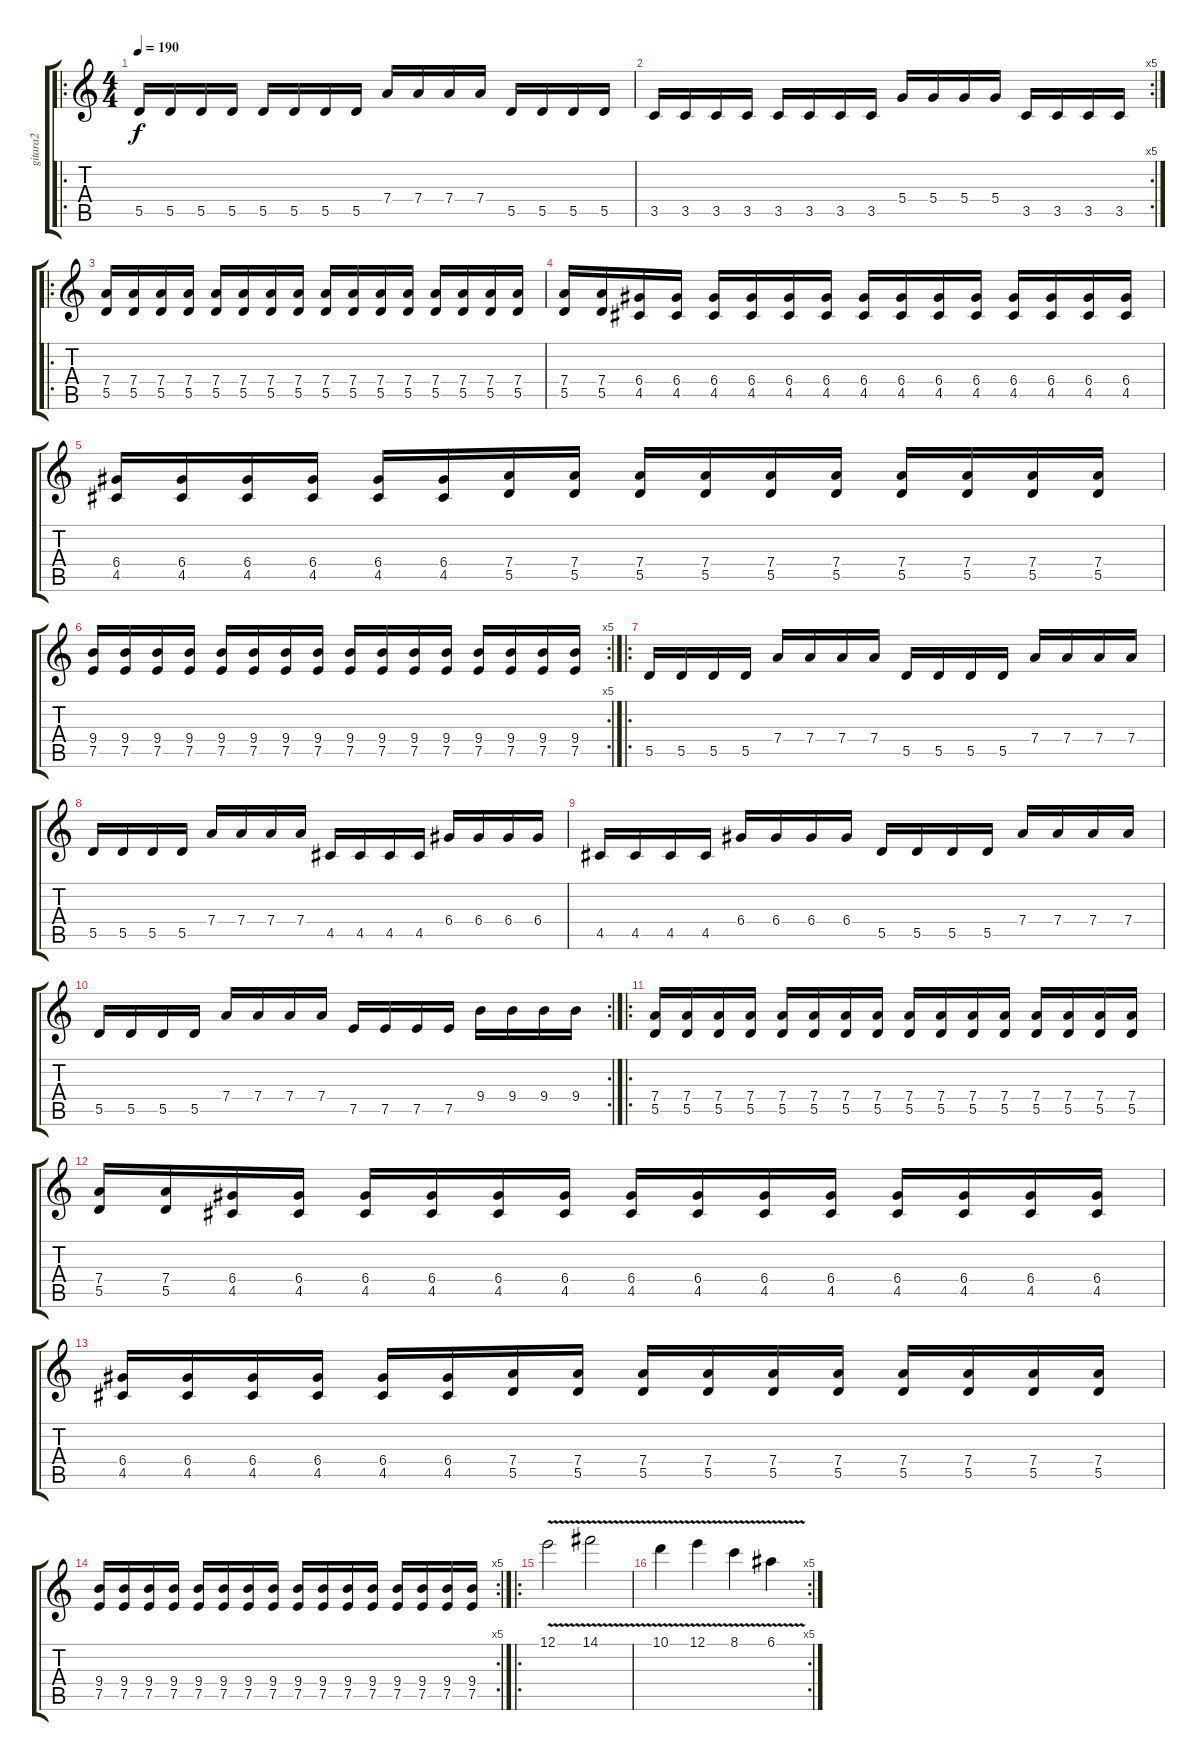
\track ("gitara2" "gitara2") {instrument distortionguitar}
\staff {score tabs}
\tuning (E4 B3 G3 D3 A2 E2) {hide}
\ro
\ts (4 4)
\tempo 190
\clef g2
\ks c
5.5.16{dy f instrument distortionguitar} 5.5.16 5.5.16 5.5.16 5.5.16 5.5.16 5.5.16 5.5.16 7.4.16 7.4.16 7.4.16 7.4.16 5.5.16 5.5.16 5.5.16 5.5.16 |
\rc 5
3.5.16 3.5.16 3.5.16 3.5.16 3.5.16 3.5.16 3.5.16 3.5.16 5.4.16 5.4.16 5.4.16 5.4.16 3.5.16 3.5.16 3.5.16 3.5.16 |
\ro
(7.4 5.5).16 (7.4 5.5).16 (7.4 5.5).16 (7.4 5.5).16 (7.4 5.5).16 (7.4 5.5).16 (7.4 5.5).16 (7.4 5.5).16 (7.4 5.5).16 (7.4 5.5).16 (7.4 5.5).16 (7.4 5.5).16 (7.4 5.5).16 (7.4 5.5).16 (7.4 5.5).16 (7.4 5.5).16 |
(7.4 5.5).16 (7.4 5.5).16 (6.4 4.5).16 (6.4 4.5).16 (6.4 4.5).16 (6.4 4.5).16 (6.4 4.5).16 (6.4 4.5).16 (6.4 4.5).16 (6.4 4.5).16 (6.4 4.5).16 (6.4 4.5).16 (6.4 4.5).16 (6.4 4.5).16 (6.4 4.5).16 (6.4 4.5).16 |
(6.4 4.5).16 (6.4 4.5).16 (6.4 4.5).16 (6.4 4.5).16 (6.4 4.5).16 (6.4 4.5).16 (7.4 5.5).16 (7.4 5.5).16 (7.4 5.5).16 (7.4 5.5).16 (7.4 5.5).16 (7.4 5.5).16 (7.4 5.5).16 (7.4 5.5).16 (7.4 5.5).16 (7.4 5.5).16 |
\rc 5
(9.4 7.5).16 (9.4 7.5).16 (9.4 7.5).16 (9.4 7.5).16 (9.4 7.5).16 (9.4 7.5).16 (9.4 7.5).16 (9.4 7.5).16 (9.4 7.5).16 (9.4 7.5).16 (9.4 7.5).16 (9.4 7.5).16 (9.4 7.5).16 (9.4 7.5).16 (9.4 7.5).16 (9.4 7.5).16 |
\ro
5.5.16 5.5.16 5.5.16 5.5.16 7.4.16 7.4.16 7.4.16 7.4.16 5.5.16 5.5.16 5.5.16 5.5.16 7.4.16 7.4.16 7.4.16 7.4.16 |
5.5.16 5.5.16 5.5.16 5.5.16 7.4.16 7.4.16 7.4.16 7.4.16 4.5.16 4.5.16 4.5.16 4.5.16 6.4.16 6.4.16 6.4.16 6.4.16 |
4.5.16 4.5.16 4.5.16 4.5.16 6.4.16 6.4.16 6.4.16 6.4.16 5.5.16 5.5.16 5.5.16 5.5.16 7.4.16 7.4.16 7.4.16 7.4.16 |
\rc 2
5.5.16 5.5.16 5.5.16 5.5.16 7.4.16 7.4.16 7.4.16 7.4.16 7.5.16 7.5.16 7.5.16 7.5.16 9.4.16 9.4.16 9.4.16 9.4.16 |
\ro
(7.4 5.5).16 (7.4 5.5).16 (7.4 5.5).16 (7.4 5.5).16 (7.4 5.5).16 (7.4 5.5).16 (7.4 5.5).16 (7.4 5.5).16 (7.4 5.5).16 (7.4 5.5).16 (7.4 5.5).16 (7.4 5.5).16 (7.4 5.5).16 (7.4 5.5).16 (7.4 5.5).16 (7.4 5.5).16 |
(7.4 5.5).16 (7.4 5.5).16 (6.4 4.5).16 (6.4 4.5).16 (6.4 4.5).16 (6.4 4.5).16 (6.4 4.5).16 (6.4 4.5).16 (6.4 4.5).16 (6.4 4.5).16 (6.4 4.5).16 (6.4 4.5).16 (6.4 4.5).16 (6.4 4.5).16 (6.4 4.5).16 (6.4 4.5).16 |
(6.4 4.5).16 (6.4 4.5).16 (6.4 4.5).16 (6.4 4.5).16 (6.4 4.5).16 (6.4 4.5).16 (7.4 5.5).16 (7.4 5.5).16 (7.4 5.5).16 (7.4 5.5).16 (7.4 5.5).16 (7.4 5.5).16 (7.4 5.5).16 (7.4 5.5).16 (7.4 5.5).16 (7.4 5.5).16 |
\rc 5
(9.4 7.5).16 (9.4 7.5).16 (9.4 7.5).16 (9.4 7.5).16 (9.4 7.5).16 (9.4 7.5).16 (9.4 7.5).16 (9.4 7.5).16 (9.4 7.5).16 (9.4 7.5).16 (9.4 7.5).16 (9.4 7.5).16 (9.4 7.5).16 (9.4 7.5).16 (9.4 7.5).16 (9.4 7.5).16 |
\ro
12.1{v}.2 14.1{v}.2 |
\rc 5
10.1{v}.4 12.1{v}.4 8.1{v}.4 6.1{v}.4
